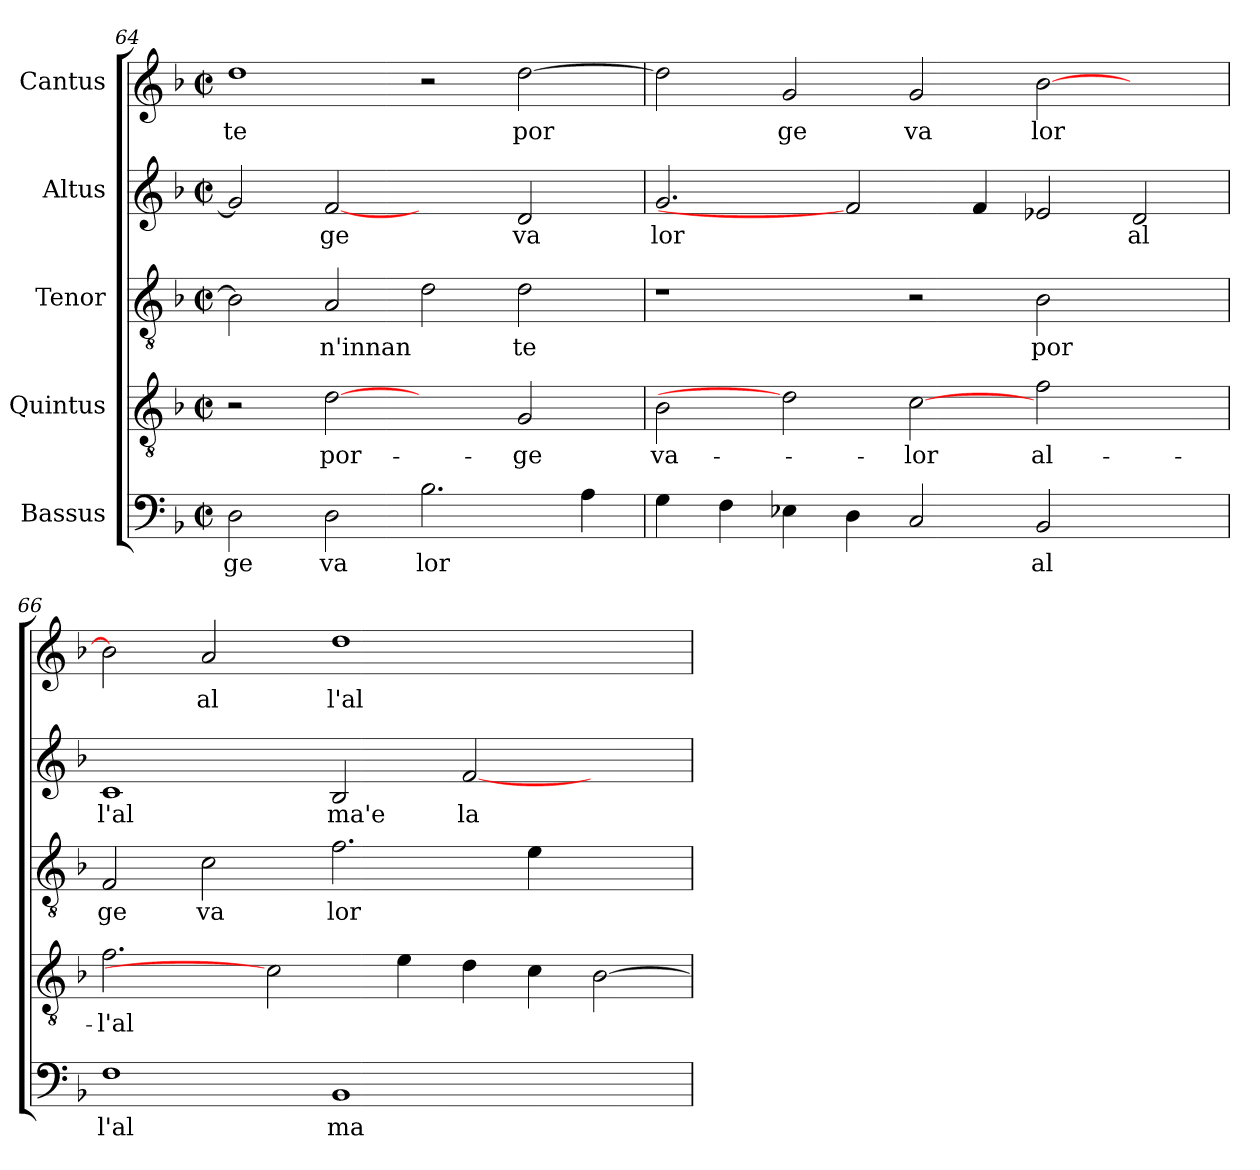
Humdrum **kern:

**kern	**text	**kern	**text	**kern	**text	**kern	**text	**kern	**text
*part5	*part5	*part4	*part4	*part3	*part3	*part2	*part2	*part1	*part1
*staff5	*staff5	*staff4	*staff4	*staff3	*staff3	*staff2	*staff2	*staff1	*staff1
*I"Bassus	*	*I"Quintus	*	*I"Tenor	*	*I"Altus	*	*I"Cantus	*
*clefF4	*	*clefGv2	*	*clefGv2	*	*clefG2	*	*clefG2	*
*k[b-]	*	*k[b-]	*	*k[b-]	*	*k[b-]	*	*k[b-]	*
*F:	*	*F:	*	*F:	*	*F:	*	*F:	*
*M2/2	*	*M2/2	*	*M2/2	*	*M2/2	*	*M2/2	*
*met(c|)	*	*met(c|)	*	*met(c|)	*	*met(c|)	*	*met(c|)	*
=64	=64	=64	=64	=64	=64	=64	=64	=64	=64
!	!LO:LY:b:cj	!	!	!	!LO:LY:b:cj	!	!LO:LY:b	!	!LO:LY:b:cj
2D\	ge	2r	.	2B-\]	.	2g/]	.	1dd	te
!	!LO:LY:b:cj	!	!LO:LY:b	!	!LO:LY:b:cj	!	!LO:LY:b	!	!
2D\	va	[2d	por-	2A/	n'innan	[2f	ge	.	.
!	!LO:LY:b:cj	!	!	!	!LO:LY:b:cj	!	!	!	!
2.B-\	lor	2ryy	.	2d\	.	2ryy	.	2r	.
!	!	!	!LO:LY:b	!	!LO:LY:b:cj	!	!LO:LY:b	!	!LO:LY:b:cj
.	.	2G/	-ge	2d\	te	2d/	va	[>2dd\	por
!	!LO:LY:b:cj	!	!	!	!	!	!	!	!
4A\	.	.	.	.	.	.	.	.	.
=65	=65	=65	=65	=65	=65	=65	=65	=65	=65
!	!LO:LY:b:cj	!	!LO:LY:b	!	!	!	!LO:LY:b	!	!LO:LY:b:cj
4G\	.	2B-\	va-	1r	.	2.g/	lor	2dd\]	.
!	!LO:LY:b:cj	!	!	!	!	!	!	!	!
4F\	.	.	.	.	.	.	.	.	.
!	!LO:LY:b:cj	!	!	!	!	!	!	!	!LO:LY:b:cj
4E-X\	.	2d]	.	.	.	.	.	2g/	ge
!	!LO:LY:b:cj	!	!	!	!	!	!	!	!
4D\	.	.	.	.	.	2f]	.	.	.
!	!LO:LY:b:cj	!	!LO:LY:b	!	!	!	!	!	!LO:LY:b:cj
2C/	.	[2c	-lor	2r	.	.	.	2g/	va
!	!	!	!	!	!	!	!LO:LY:b	!	!
.	.	.	.	.	.	4f/	.	.	.
!	!LO:LY:b:cj	!	!LO:LY:b	!	!LO:LY:b:cj	!	!LO:LY:b	!	!LO:LY:b:cj
2BB-/	al	2f\	al-	2B-\	por	2e-X/	.	[>2b-\	lor
!	!	!	!	!	!	!	!LO:LY:b	!	!
2ryy	.	2ryy	.	2ryy	.	2d/	al	2ryy	.
=66	=66	=66	=66	=66	=66	=66	=66	=66	=66
!	!LO:LY:b:cj	!	!LO:LY:b	!	!LO:LY:b:cj	!	!LO:LY:b	!	!LO:LY:b:cj
1F	l'al	2.f\	-l'al-	2F/	ge	1c	l'al	2b-\]	.
!	!	!	!	!	!LO:LY:b:cj	!	!	!	!LO:LY:b:cj
.	.	.	.	2c\	va	.	.	2a/	al
.	.	2c]	.	.	.	.	.	.	.
!	!LO:LY:b:cj	!	!	!	!LO:LY:b:cj	!	!LO:LY:b	!	!LO:LY:b:cj
1BB-	ma	.	.	2.f\	lor	2B-/	ma'e	1dd	l'al
!	!	!	!LO:LY:b	!	!	!	!	!	!
.	.	4e\	--	.	.	.	.	.	.
!	!	!	!LO:LY:b	!	!	!	!LO:LY:b	!	!
.	.	4d\	--	.	.	[<2f/	la	.	.
!	!	!	!LO:LY:b	!	!LO:LY:b:cj	!	!	!	!
.	.	4c\	--	4e\	.	.	.	.	.
!	!	!	!LO:LY:b	!	!	!	!	!	!
2ryy	.	[>2B-\	--	2ryy	.	2ryy	.	2ryy	.
=	=	=	=	=	=	=	=	=	=
*-	*-	*-	*-	*-	*-	*-	*-	*-	*-
